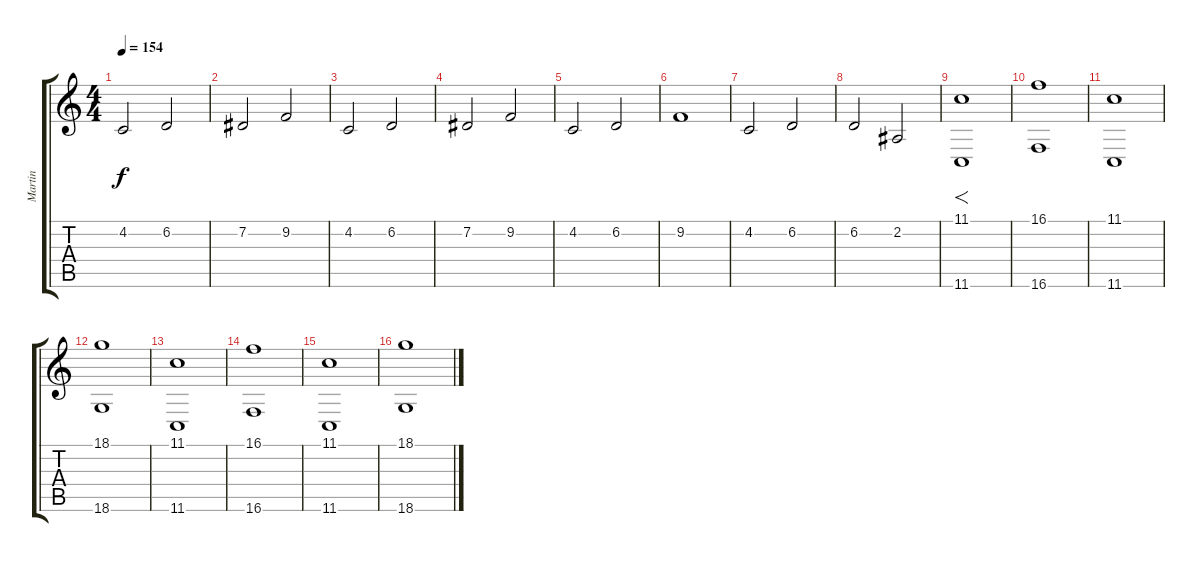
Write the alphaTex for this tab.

\track ("Martin" "Martin") {instrument stringensemble1}
\staff {score tabs}
\tuning (Db4 Ab3 E3 B2 Gb2 Db2) {hide}
\ts (4 4)
\tempo 154
\clef g2
\ks c
4.2.2{dy f} 6.2.2 |
7.2.2 9.2.2 |
4.2.2 6.2.2 |
7.2.2 9.2.2 |
4.2.2 6.2.2 |
9.2.1 |
4.2.2 6.2.2 |
6.2.2 2.2.2 |
(11.1 11.6).1{f} |
(16.1 16.6).1 |
(11.1 11.6).1 |
(18.1 18.6).1 |
(11.1 11.6).1 |
(16.1 16.6).1 |
(11.1 11.6).1 |
(18.1 18.6).1
